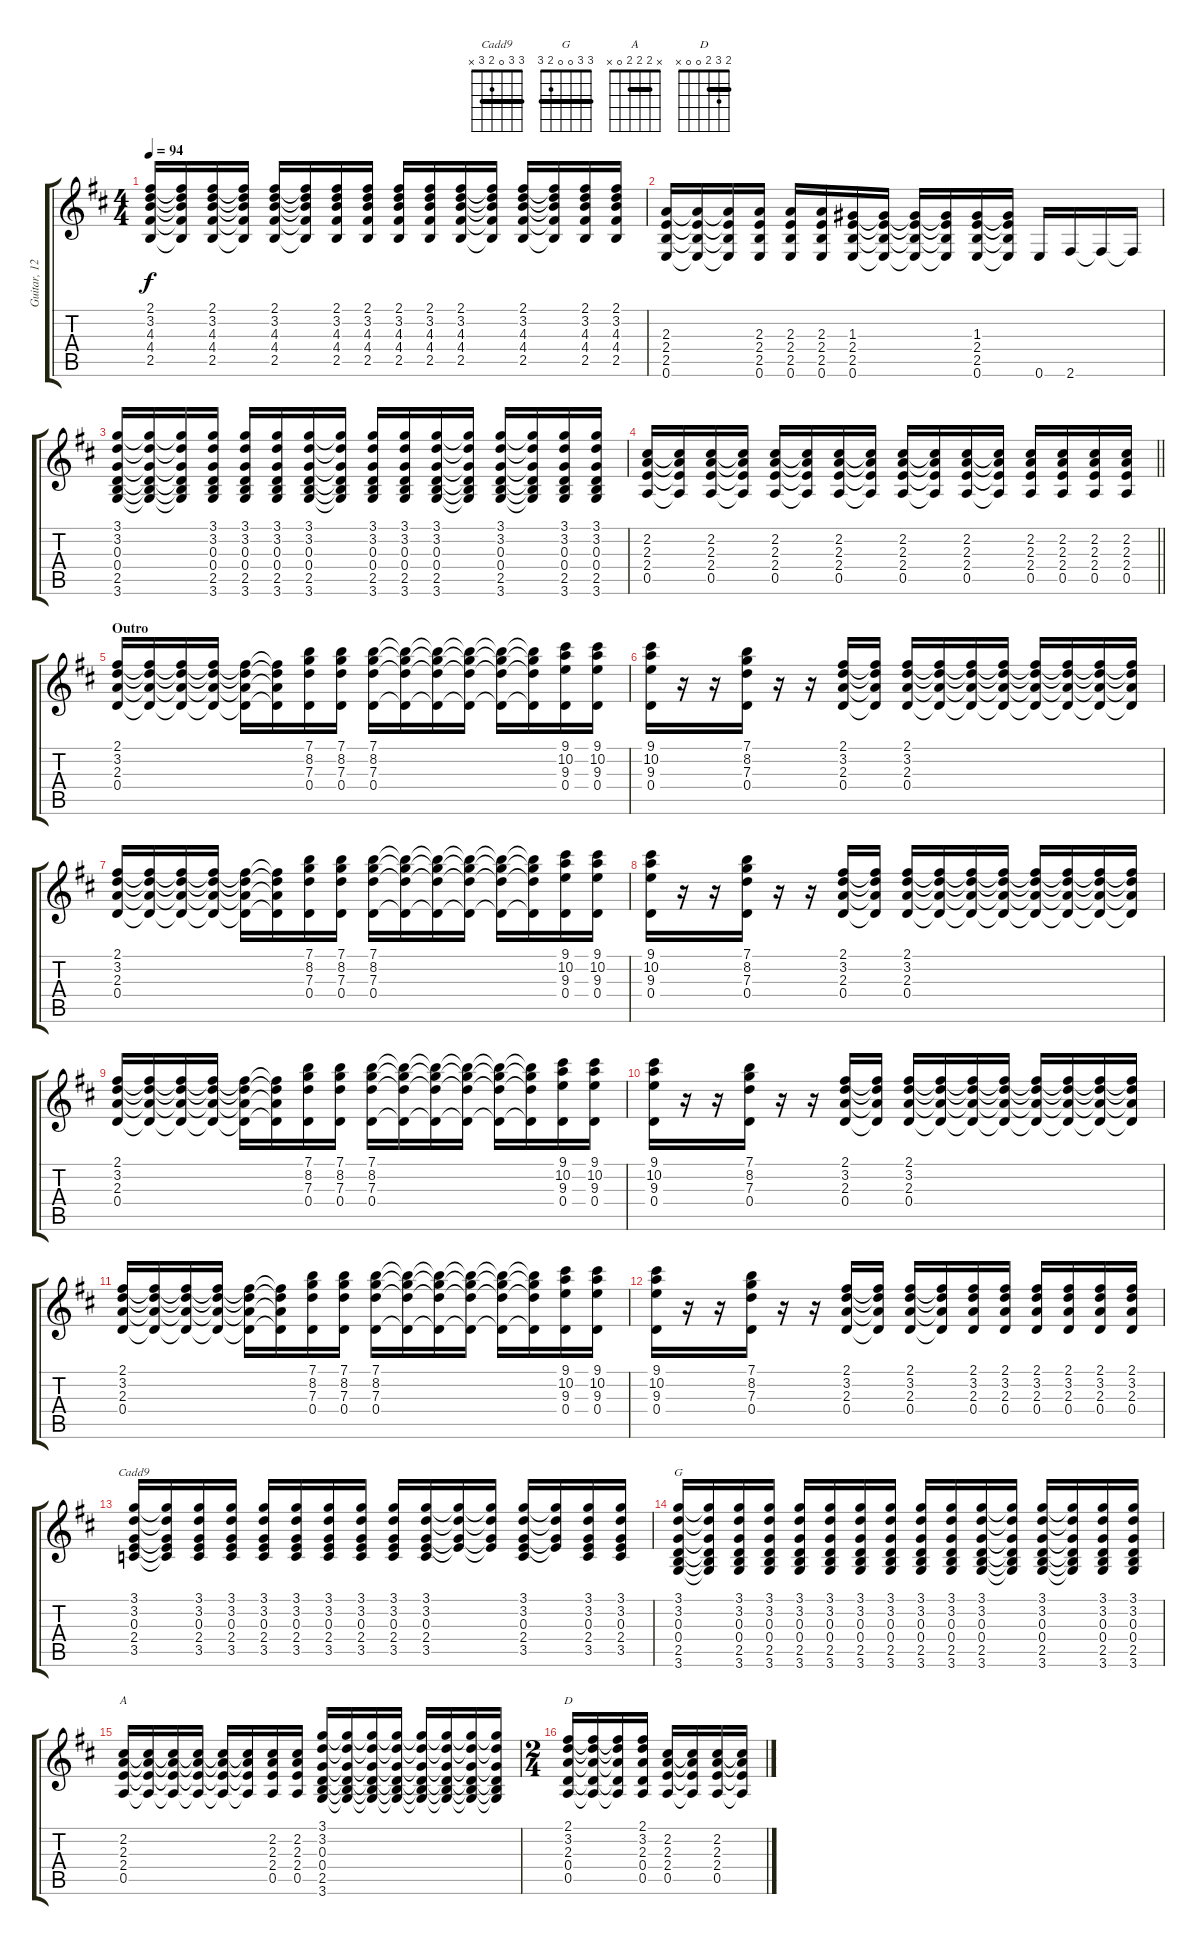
\track ("Guitar, 12 Str. Acoustic 1" "Guitar, 12") {instrument acousticguitarsteel}
\staff {score tabs}
\tuning (E4 B3 G3 D3 A2 E2) {hide}
\chord ("Cadd9" 3 3 0 2 3 x) {barre 3}
\chord ("G" 3 3 0 0 2 3) {barre 3}
\chord ("A" x 2 2 2 0 x) {barre 2}
\chord ("D" 2 3 2 0 0 x) {barre 2}
\ts (4 4)
\tempo 94
\clef g2
\ks d
(2.1 3.2 4.3 4.4 2.5).16{dy f} (2.1{t} 3.2{t} 4.3{t} 4.4{t} 2.5{t}).16 (2.1 3.2 4.3 4.4 2.5).16 (2.1{t} 3.2{t} 4.3{t} 4.4{t} 2.5{t}).16 (2.1 3.2 4.3 4.4 2.5).16 (2.1{t} 3.2{t} 4.3{t} 4.4{t} 2.5{t}).16 (2.1 3.2 4.3 4.4 2.5).16 (2.1 3.2 4.3 4.4 2.5).16 (2.1 3.2 4.3 4.4 2.5).16 (2.1 3.2 4.3 4.4 2.5).16 (2.1 3.2 4.3 4.4 2.5).16 (2.1{t} 3.2{t} 4.3{t} 4.4{t} 2.5{t}).16 (2.1 3.2 4.3 4.4 2.5).16 (2.1{t} 3.2{t} 4.3{t} 4.4{t} 2.5{t}).16 (2.1 3.2 4.3 4.4 2.5).16 (2.1 3.2 4.3 4.4 2.5).16 |
(2.3 2.4 2.5 0.6).16 (2.3{t} 2.4{t} 2.5{t} 0.6{t}).16 (2.3{t} 2.4{t} 2.5{t} 0.6{t}).16 (2.3 2.4 2.5 0.6).16 (2.3 2.4 2.5 0.6).16 (2.3 2.4 2.5 0.6).16 (1.3 2.4 2.5 0.6).16 (1.3{t} 2.4{t} 2.5{t} 0.6{t}).16 (1.3{t} 2.4{t} 2.5{t} 0.6{t}).16 (1.3{t} 2.4{t} 2.5{t} 0.6{t}).16 (1.3 2.4 2.5 0.6).16 (1.3{t} 2.4{t} 2.5{t} 0.6{t}).16 0.6.16 2.6.16 2.6{t}.16 2.6{t}.16 |
(3.1 3.2 0.3 0.4 2.5 3.6).16 (3.1{t} 3.2{t} 0.3{t} 0.4{t} 2.5{t} 3.6{t}).16 (3.1{t} 3.2{t} 0.3{t} 0.4{t} 2.5{t} 3.6{t}).16 (3.1 3.2 0.3 0.4 2.5 3.6).16 (3.1 3.2 0.3 0.4 2.5 3.6).16 (3.1 3.2 0.3 0.4 2.5 3.6).16 (3.1 3.2 0.3 0.4 2.5 3.6).16 (3.1{t} 3.2{t} 0.3{t} 0.4{t} 2.5{t} 3.6{t}).16 (3.1 3.2 0.3 0.4 2.5 3.6).16 (3.1 3.2 0.3 0.4 2.5 3.6).16 (3.1 3.2 0.3 0.4 2.5 3.6).16 (3.1{t} 3.2{t} 0.3{t} 0.4{t} 2.5{t} 3.6{t}).16 (3.1 3.2 0.3 0.4 2.5 3.6).16 (3.1{t} 3.2{t} 0.3{t} 0.4{t} 2.5{t} 3.6{t}).16 (3.1 3.2 0.3 0.4 2.5 3.6).16 (3.1 3.2 0.3 0.4 2.5 3.6).16 |
\barLineRight lightlight
(2.2 2.3 2.4 0.5).16 (2.2{t} 2.3{t} 2.4{t} 0.5{t}).16 (2.2 2.3 2.4 0.5).16 (2.2{t} 2.3{t} 2.4{t} 0.5{t}).16 (2.2 2.3 2.4 0.5).16 (2.2{t} 2.3{t} 2.4{t} 0.5{t}).16 (2.2 2.3 2.4 0.5).16 (2.2{t} 2.3{t} 2.4{t} 0.5{t}).16 (2.2 2.3 2.4 0.5).16 (2.2{t} 2.3{t} 2.4{t} 0.5{t}).16 (2.2 2.3 2.4 0.5).16 (2.2{t} 2.3{t} 2.4{t} 0.5{t}).16 (2.2 2.3 2.4 0.5).16 (2.2 2.3 2.4 0.5).16 (2.2 2.3 2.4 0.5).16 (2.2 2.3 2.4 0.5).16 |
\section ("" "Outro")
(2.1 3.2 2.3 0.4).16 (2.1{t} 3.2{t} 2.3{t} 0.4{t}).16 (2.1{t} 3.2{t} 2.3{t} 0.4{t}).16 (2.1{t} 3.2{t} 2.3{t} 0.4{t}).16 (2.1{t} 3.2{t} 2.3{t} 0.4{t}).16 (2.1{t} 3.2{t} 2.3{t} 0.4{t}).16 (7.1 8.2 7.3 0.4).16 (7.1 8.2 7.3 0.4).16 (7.1 8.2 7.3 0.4).16 (7.1{t} 8.2{t} 7.3{t} 0.4{t}).16 (7.1{t} 8.2{t} 7.3{t} 0.4{t}).16 (7.1{t} 8.2{t} 7.3{t} 0.4{t}).16 (7.1{t} 8.2{t} 7.3{t} 0.4{t}).16 (7.1{t} 8.2{t} 7.3{t} 0.4{t}).16 (9.1 10.2 9.3 0.4).16 (9.1 10.2 9.3 0.4).16 |
(9.1 10.2 9.3 0.4).16 r.16 r.16 (7.1 8.2 7.3 0.4).16 r.16 r.16 (2.1 3.2 2.3 0.4).16 (2.1{t} 3.2{t} 2.3{t} 0.4{t}).16 (2.1 3.2 2.3 0.4).16 (2.1{t} 3.2{t} 2.3{t} 0.4{t}).16 (2.1{t} 3.2{t} 2.3{t} 0.4{t}).16 (2.1{t} 3.2{t} 2.3{t} 0.4{t}).16 (2.1{t} 3.2{t} 2.3{t} 0.4{t}).16 (2.1{t} 3.2{t} 2.3{t} 0.4{t}).16 (2.1{t} 3.2{t} 2.3{t} 0.4{t}).16 (2.1{t} 3.2{t} 2.3{t} 0.4{t}).16 |
(2.1 3.2 2.3 0.4).16 (2.1{t} 3.2{t} 2.3{t} 0.4{t}).16 (2.1{t} 3.2{t} 2.3{t} 0.4{t}).16 (2.1{t} 3.2{t} 2.3{t} 0.4{t}).16 (2.1{t} 3.2{t} 2.3{t} 0.4{t}).16 (2.1{t} 3.2{t} 2.3{t} 0.4{t}).16 (7.1 8.2 7.3 0.4).16 (7.1 8.2 7.3 0.4).16 (7.1 8.2 7.3 0.4).16 (7.1{t} 8.2{t} 7.3{t} 0.4{t}).16 (7.1{t} 8.2{t} 7.3{t} 0.4{t}).16 (7.1{t} 8.2{t} 7.3{t} 0.4{t}).16 (7.1{t} 8.2{t} 7.3{t} 0.4{t}).16 (7.1{t} 8.2{t} 7.3{t} 0.4{t}).16 (9.1 10.2 9.3 0.4).16 (9.1 10.2 9.3 0.4).16 |
(9.1 10.2 9.3 0.4).16 r.16 r.16 (7.1 8.2 7.3 0.4).16 r.16 r.16 (2.1 3.2 2.3 0.4).16 (2.1{t} 3.2{t} 2.3{t} 0.4{t}).16 (2.1 3.2 2.3 0.4).16 (2.1{t} 3.2{t} 2.3{t} 0.4{t}).16 (2.1{t} 3.2{t} 2.3{t} 0.4{t}).16 (2.1{t} 3.2{t} 2.3{t} 0.4{t}).16 (2.1{t} 3.2{t} 2.3{t} 0.4{t}).16 (2.1{t} 3.2{t} 2.3{t} 0.4{t}).16 (2.1{t} 3.2{t} 2.3{t} 0.4{t}).16 (2.1{t} 3.2{t} 2.3{t} 0.4{t}).16 |
(2.1 3.2 2.3 0.4).16 (2.1{t} 3.2{t} 2.3{t} 0.4{t}).16 (2.1{t} 3.2{t} 2.3{t} 0.4{t}).16 (2.1{t} 3.2{t} 2.3{t} 0.4{t}).16 (2.1{t} 3.2{t} 2.3{t} 0.4{t}).16 (2.1{t} 3.2{t} 2.3{t} 0.4{t}).16 (7.1 8.2 7.3 0.4).16 (7.1 8.2 7.3 0.4).16 (7.1 8.2 7.3 0.4).16 (7.1{t} 8.2{t} 7.3{t} 0.4{t}).16 (7.1{t} 8.2{t} 7.3{t} 0.4{t}).16 (7.1{t} 8.2{t} 7.3{t} 0.4{t}).16 (7.1{t} 8.2{t} 7.3{t} 0.4{t}).16 (7.1{t} 8.2{t} 7.3{t} 0.4{t}).16 (9.1 10.2 9.3 0.4).16 (9.1 10.2 9.3 0.4).16 |
(9.1 10.2 9.3 0.4).16 r.16 r.16 (7.1 8.2 7.3 0.4).16 r.16 r.16 (2.1 3.2 2.3 0.4).16 (2.1{t} 3.2{t} 2.3{t} 0.4{t}).16 (2.1 3.2 2.3 0.4).16 (2.1{t} 3.2{t} 2.3{t} 0.4{t}).16 (2.1{t} 3.2{t} 2.3{t} 0.4{t}).16 (2.1{t} 3.2{t} 2.3{t} 0.4{t}).16 (2.1{t} 3.2{t} 2.3{t} 0.4{t}).16 (2.1{t} 3.2{t} 2.3{t} 0.4{t}).16 (2.1{t} 3.2{t} 2.3{t} 0.4{t}).16 (2.1{t} 3.2{t} 2.3{t} 0.4{t}).16 |
(2.1 3.2 2.3 0.4).16 (2.1{t} 3.2{t} 2.3{t} 0.4{t}).16 (2.1{t} 3.2{t} 2.3{t} 0.4{t}).16 (2.1{t} 3.2{t} 2.3{t} 0.4{t}).16 (2.1{t} 3.2{t} 2.3{t} 0.4{t}).16 (2.1{t} 3.2{t} 2.3{t} 0.4{t}).16 (7.1 8.2 7.3 0.4).16 (7.1 8.2 7.3 0.4).16 (7.1 8.2 7.3 0.4).16 (7.1{t} 8.2{t} 7.3{t} 0.4{t}).16 (7.1{t} 8.2{t} 7.3{t} 0.4{t}).16 (7.1{t} 8.2{t} 7.3{t} 0.4{t}).16 (7.1{t} 8.2{t} 7.3{t} 0.4{t}).16 (7.1{t} 8.2{t} 7.3{t} 0.4{t}).16 (9.1 10.2 9.3 0.4).16 (9.1 10.2 9.3 0.4).16 |
(9.1 10.2 9.3 0.4).16 r.16 r.16 (7.1 8.2 7.3 0.4).16 r.16 r.16 (2.1 3.2 2.3 0.4).16 (2.1{t} 3.2{t} 2.3{t} 0.4{t}).16 (2.1 3.2 2.3 0.4).16 (2.1{t} 3.2{t} 2.3{t} 0.4{t}).16 (2.1 3.2 2.3 0.4).16 (2.1 3.2 2.3 0.4).16 (2.1 3.2 2.3 0.4).16 (2.1 3.2 2.3 0.4).16 (2.1 3.2 2.3 0.4).16 (2.1 3.2 2.3 0.4).16 |
(3.1 3.2 0.3 2.4 3.5).16{ch "Cadd9"} (3.1{t} 3.2{t} 0.3{t} 2.4{t} 3.5{t}).16 (3.1 3.2 0.3 2.4 3.5).16 (3.1 3.2 0.3 2.4 3.5).16 (3.1 3.2 0.3 2.4 3.5).16 (3.1 3.2 0.3 2.4 3.5).16 (3.1 3.2 0.3 2.4 3.5).16 (3.1 3.2 0.3 2.4 3.5).16 (3.1 3.2 0.3 2.4 3.5).16 (3.1 3.2 0.3 2.4 3.5).16 (3.1{t} 3.2{t} 0.3{t} 2.4{t}).16 (3.1{t} 3.2{t} 0.3{t} 2.4{t}).16 (3.1 3.2 0.3 2.4 3.5).16 (3.1{t} 3.2{t} 0.3{t} 2.4{t}).16 (3.1 3.2 0.3 2.4 3.5).16 (3.1 3.2 0.3 2.4 3.5).16 |
(3.1 3.2 0.3 0.4 2.5 3.6).16{ch "G"} (3.1{t} 3.2{t} 0.3{t} 0.4{t} 2.5{t} 3.6{t}).16 (3.1 3.2 0.3 0.4 2.5 3.6).16 (3.1 3.2 0.3 0.4 2.5 3.6).16 (3.1 3.2 0.3 0.4 2.5 3.6).16 (3.1 3.2 0.3 0.4 2.5 3.6).16 (3.1 3.2 0.3 0.4 2.5 3.6).16 (3.1 3.2 0.3 0.4 2.5 3.6).16 (3.1 3.2 0.3 0.4 2.5 3.6).16 (3.1 3.2 0.3 0.4 2.5 3.6).16 (3.1 3.2 0.3 0.4 2.5 3.6).16 (3.1{t} 3.2{t} 0.3{t} 0.4{t} 2.5{t} 3.6{t}).16 (3.1 3.2 0.3 0.4 2.5 3.6).16 (3.1{t} 3.2{t} 0.3{t} 0.4{t} 2.5{t} 3.6{t}).16 (3.1 3.2 0.3 0.4 2.5 3.6).16 (3.1 3.2 0.3 0.4 2.5 3.6).16 |
(2.2 2.3 2.4 0.5).16{ch "A"} (2.2{t} 2.3{t} 2.4{t} 0.5{t}).16 (2.2{t} 2.3{t} 2.4{t} 0.5{t}).16 (2.2{t} 2.3{t} 2.4{t} 0.5{t}).16 (2.2{t} 2.3{t} 2.4{t} 0.5{t}).16 (2.2{t} 2.3{t} 2.4{t} 0.5{t}).16 (2.2 2.3 2.4 0.5).16 (2.2 2.3 2.4 0.5).16 (3.1 3.2 0.3 0.4 2.5 3.6).16 (3.1{t} 3.2{t} 0.3{t} 0.4{t} 2.5{t} 3.6{t}).16 (3.1{t} 3.2{t} 0.3{t} 0.4{t} 2.5{t} 3.6{t}).16 (3.1{t} 3.2{t} 0.3{t} 0.4{t} 2.5{t} 3.6{t}).16 (3.1{t} 3.2{t} 0.3{t} 0.4{t} 2.5{t} 3.6{t}).16 (3.1{t} 3.2{t} 0.3{t} 0.4{t} 2.5{t} 3.6{t}).16 (3.1{t} 3.2{t} 0.3{t} 0.4{t} 2.5{t} 3.6{t}).16 (3.1{t} 3.2{t} 0.3{t} 0.4{t} 2.5{t} 3.6{t}).16 |
\ts (2 4)
(2.1 3.2 2.3 0.4 0.5).16{ch "D"} (2.1{t} 3.2{t} 2.3{t} 0.4{t} 0.5{t}).16 (2.1{t} 3.2{t} 2.3{t} 0.4{t} 0.5{t}).16 (2.1 3.2 2.3 0.4 0.5).16 (2.2 2.3 2.4 0.5).16 (2.2{t} 2.3{t} 2.4{t} 0.5{t}).16 (2.2 2.3 2.4 0.5).16 (2.2{t} 2.3{t} 2.4{t} 0.5{t}).16
